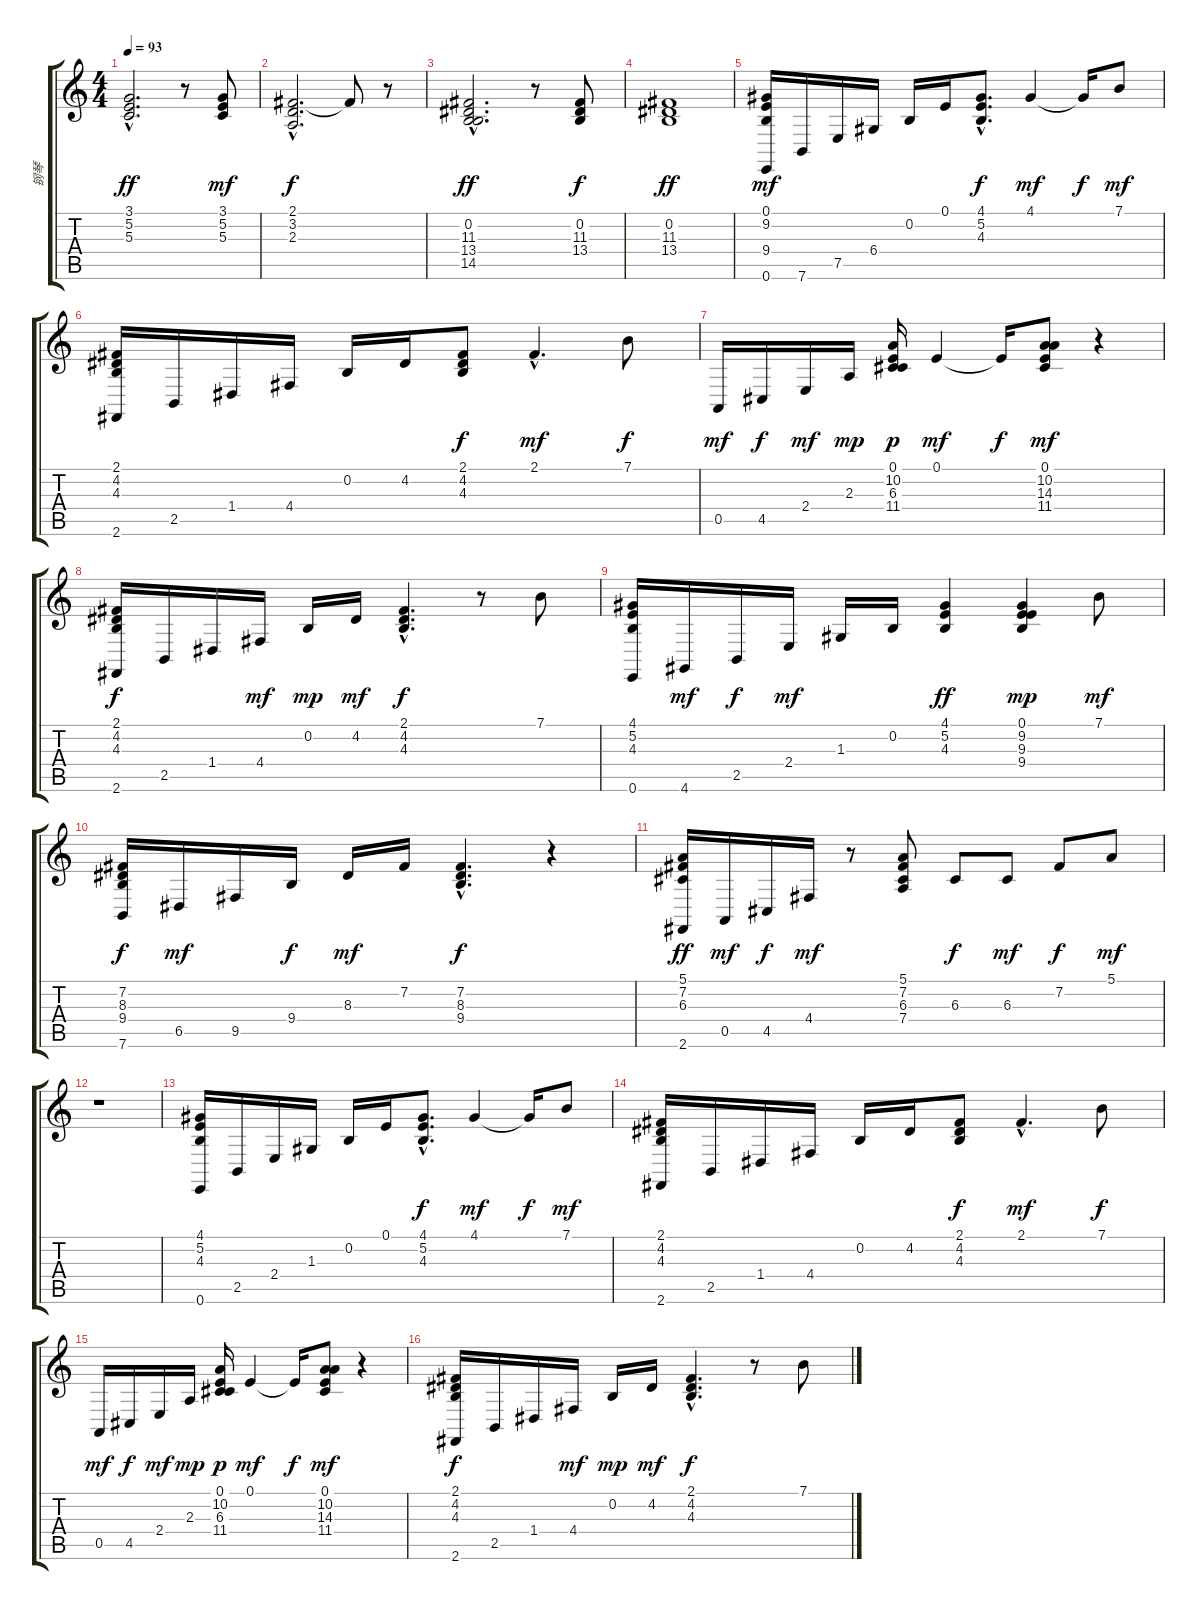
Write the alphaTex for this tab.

\track ("钢琴" "钢琴") {instrument electricgrandpiano}
\staff {score tabs}
\tuning (E4 B3 G3 D3 A2 E2) {hide}
\ts (4 4)
\tempo 93
\clef g2
\ks c
(3.1{hac} 5.2{hac} 5.3{hac}).2{d dy ff} r.8 (3.1 5.2 5.3).8{dy mf} |
(2.1{hac} 3.2{hac} 2.3{hac}).2{d dy f} 2.1{t}.8 r.8 |
(0.2{hac} 11.3{hac} 13.4{hac} 14.5{hac}).2{d dy ff} r.8 (0.2 11.3 13.4).8{dy f} |
(0.2 11.3 13.4).1{dy ff} |
(0.1 9.2 9.4 0.6).16{dy mf} 7.6.16 7.5.16 6.4.16 0.2.16 0.1.16 (4.1{hac} 5.2 4.3).8{d dy f} 4.1.4{dy mf} 4.1{t}.16{dy f} 7.1.8{dy mf} |
(2.1 4.2 4.3 2.6).16 2.5.16 1.4.16 4.4.16 0.2.16 4.2.16 (2.1 4.2 4.3).8{dy f} 2.1{hac}.4{d dy mf} 7.1.8{dy f} |
0.5.16{dy mf} 4.5.16{dy f} 2.4.16{dy mf} 2.3.16{dy mp} (0.1 10.2 6.3 11.4).16{dy p} 0.1.4{dy mf} 0.1{t}.16{dy f} (0.1 10.2 14.3 11.4).8{dy mf} r.4 |
(2.1 4.2 4.3 2.6).16{dy f} 2.5.16 1.4.16 4.4.16{dy mf} 0.2.16{dy mp} 4.2.16{dy mf} (2.1 4.2{hac} 4.3).4{d dy f} r.8 7.1.8 |
(4.1 5.2 4.3 0.6).16 4.6.16{dy mf} 2.5.16{dy f} 2.4.16{dy mf} 1.3.16 0.2.16 (4.1 5.2 4.3).4{dy ff} (0.1 9.2 9.3 9.4).4{dy mp} 7.1.8{dy mf} |
(7.2 8.3 9.4 7.6).16{dy f} 6.5.16{dy mf} 9.5.16 9.4.16{dy f} 8.3.16{dy mf} 7.2.16 (7.2{hac} 8.3{hac} 9.4{hac}).4{d dy f} r.4 |
(5.1 7.2 6.3 2.6).16{dy ff} 0.5.16{dy mf} 4.5.16{dy f} 4.4.16{dy mf} r.8 (5.1 7.2 6.3 7.4).8 6.3.8{dy f} 6.3.8{dy mf} 7.2.8{dy f} 5.1.8{dy mf} |
r.1 |
(4.1 5.2 4.3 0.6).16 2.5.16 2.4.16 1.3.16 0.2.16 0.1.16 (4.1{hac} 5.2 4.3).8{d dy f} 4.1.4{dy mf} 4.1{t}.16{dy f} 7.1.8{dy mf} |
(2.1 4.2 4.3 2.6).16 2.5.16 1.4.16 4.4.16 0.2.16 4.2.16 (2.1 4.2 4.3).8{dy f} 2.1{hac}.4{d dy mf} 7.1.8{dy f} |
0.5.16{dy mf} 4.5.16{dy f} 2.4.16{dy mf} 2.3.16{dy mp} (0.1 10.2 6.3 11.4).16{dy p} 0.1.4{dy mf} 0.1{t}.16{dy f} (0.1 10.2 14.3 11.4).8{dy mf} r.4 |
(2.1 4.2 4.3 2.6).16{dy f} 2.5.16 1.4.16 4.4.16{dy mf} 0.2.16{dy mp} 4.2.16{dy mf} (2.1 4.2{hac} 4.3).4{d dy f} r.8 7.1.8
